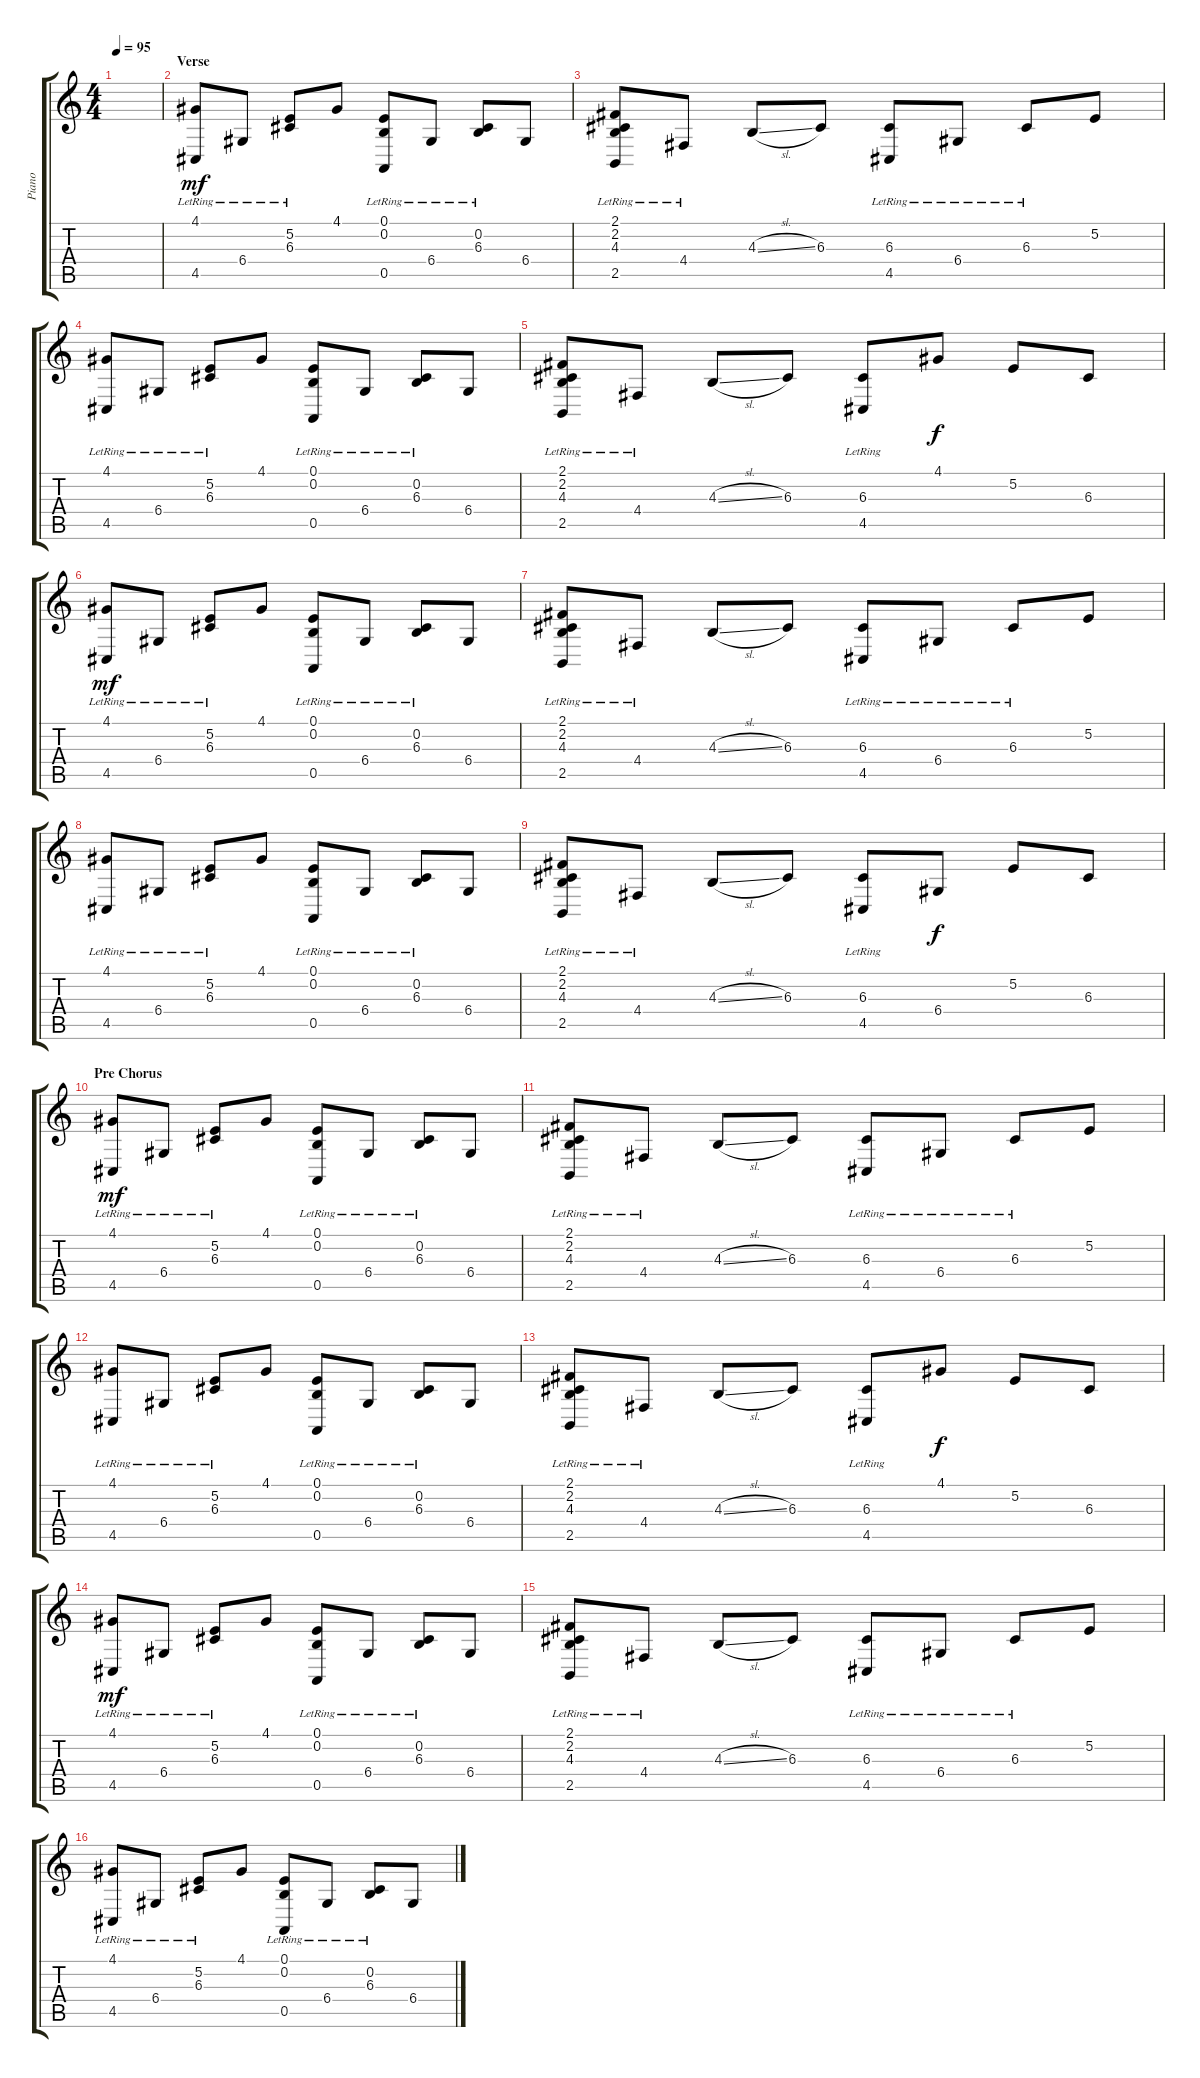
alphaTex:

\track ("Piano" "Piano") {instrument acousticgrandpiano}
\staff {score tabs}
\tuning (E4 B3 G3 D3 A2 E2) {hide}
\ts (4 4)
\tempo 95
\clef g2
\ks c
|
\section ("" "Verse")
(4.1{lr} 4.5{lr}).8{dy mf} 6.4{lr}.8 (5.2{lr} 6.3{lr}).8 4.1.8 (0.1{lr} 0.2{lr} 0.5{lr}).8 6.4{lr}.8 (0.2{lr} 6.3{lr}).8 6.4.8 |
(2.1{lr} 2.2{lr} 4.3{lr} 2.5{lr}).8 4.4{lr}.8 4.3{sl}.8 6.3.8 (6.3{lr} 4.5{lr}).8 6.4{lr}.8 6.3{lr}.8 5.2.8 |
(4.1{lr} 4.5{lr}).8 6.4{lr}.8 (5.2{lr} 6.3{lr}).8 4.1.8 (0.1{lr} 0.2{lr} 0.5{lr}).8 6.4{lr}.8 (0.2{lr} 6.3{lr}).8 6.4.8 |
(2.1{lr} 2.2{lr} 4.3{lr} 2.5{lr}).8 4.4{lr}.8 4.3{sl}.8 6.3.8 (6.3{lr} 4.5{lr}).8 4.1.8{dy f} 5.2.8 6.3.8 |
(4.1{lr} 4.5{lr}).8{dy mf} 6.4{lr}.8 (5.2{lr} 6.3{lr}).8 4.1.8 (0.1{lr} 0.2{lr} 0.5{lr}).8 6.4{lr}.8 (0.2{lr} 6.3{lr}).8 6.4.8 |
(2.1{lr} 2.2{lr} 4.3{lr} 2.5{lr}).8 4.4{lr}.8 4.3{sl}.8 6.3.8 (6.3{lr} 4.5{lr}).8 6.4{lr}.8 6.3{lr}.8 5.2.8 |
(4.1{lr} 4.5{lr}).8 6.4{lr}.8 (5.2{lr} 6.3{lr}).8 4.1.8 (0.1{lr} 0.2{lr} 0.5{lr}).8 6.4{lr}.8 (0.2{lr} 6.3{lr}).8 6.4.8 |
(2.1{lr} 2.2{lr} 4.3{lr} 2.5{lr}).8 4.4{lr}.8 4.3{sl}.8 6.3.8 (6.3{lr} 4.5{lr}).8 6.4.8{dy f} 5.2.8 6.3.8 |
\section ("" "Pre Chorus")
(4.1{lr} 4.5{lr}).8{dy mf} 6.4{lr}.8 (5.2{lr} 6.3{lr}).8 4.1.8 (0.1{lr} 0.2{lr} 0.5{lr}).8 6.4{lr}.8 (0.2{lr} 6.3{lr}).8 6.4.8 |
(2.1{lr} 2.2{lr} 4.3{lr} 2.5{lr}).8 4.4{lr}.8 4.3{sl}.8 6.3.8 (6.3{lr} 4.5{lr}).8 6.4{lr}.8 6.3{lr}.8 5.2.8 |
(4.1{lr} 4.5{lr}).8 6.4{lr}.8 (5.2{lr} 6.3{lr}).8 4.1.8 (0.1{lr} 0.2{lr} 0.5{lr}).8 6.4{lr}.8 (0.2{lr} 6.3{lr}).8 6.4.8 |
(2.1{lr} 2.2{lr} 4.3{lr} 2.5{lr}).8 4.4{lr}.8 4.3{sl}.8 6.3.8 (6.3{lr} 4.5{lr}).8 4.1.8{dy f} 5.2.8 6.3.8 |
(4.1{lr} 4.5{lr}).8{dy mf} 6.4{lr}.8 (5.2{lr} 6.3{lr}).8 4.1.8 (0.1{lr} 0.2{lr} 0.5{lr}).8 6.4{lr}.8 (0.2{lr} 6.3{lr}).8 6.4.8 |
(2.1{lr} 2.2{lr} 4.3{lr} 2.5{lr}).8 4.4{lr}.8 4.3{sl}.8 6.3.8 (6.3{lr} 4.5{lr}).8 6.4{lr}.8 6.3{lr}.8 5.2.8 |
(4.1{lr} 4.5{lr}).8 6.4{lr}.8 (5.2{lr} 6.3{lr}).8 4.1.8 (0.1{lr} 0.2{lr} 0.5{lr}).8 6.4{lr}.8 (0.2{lr} 6.3{lr}).8 6.4.8
